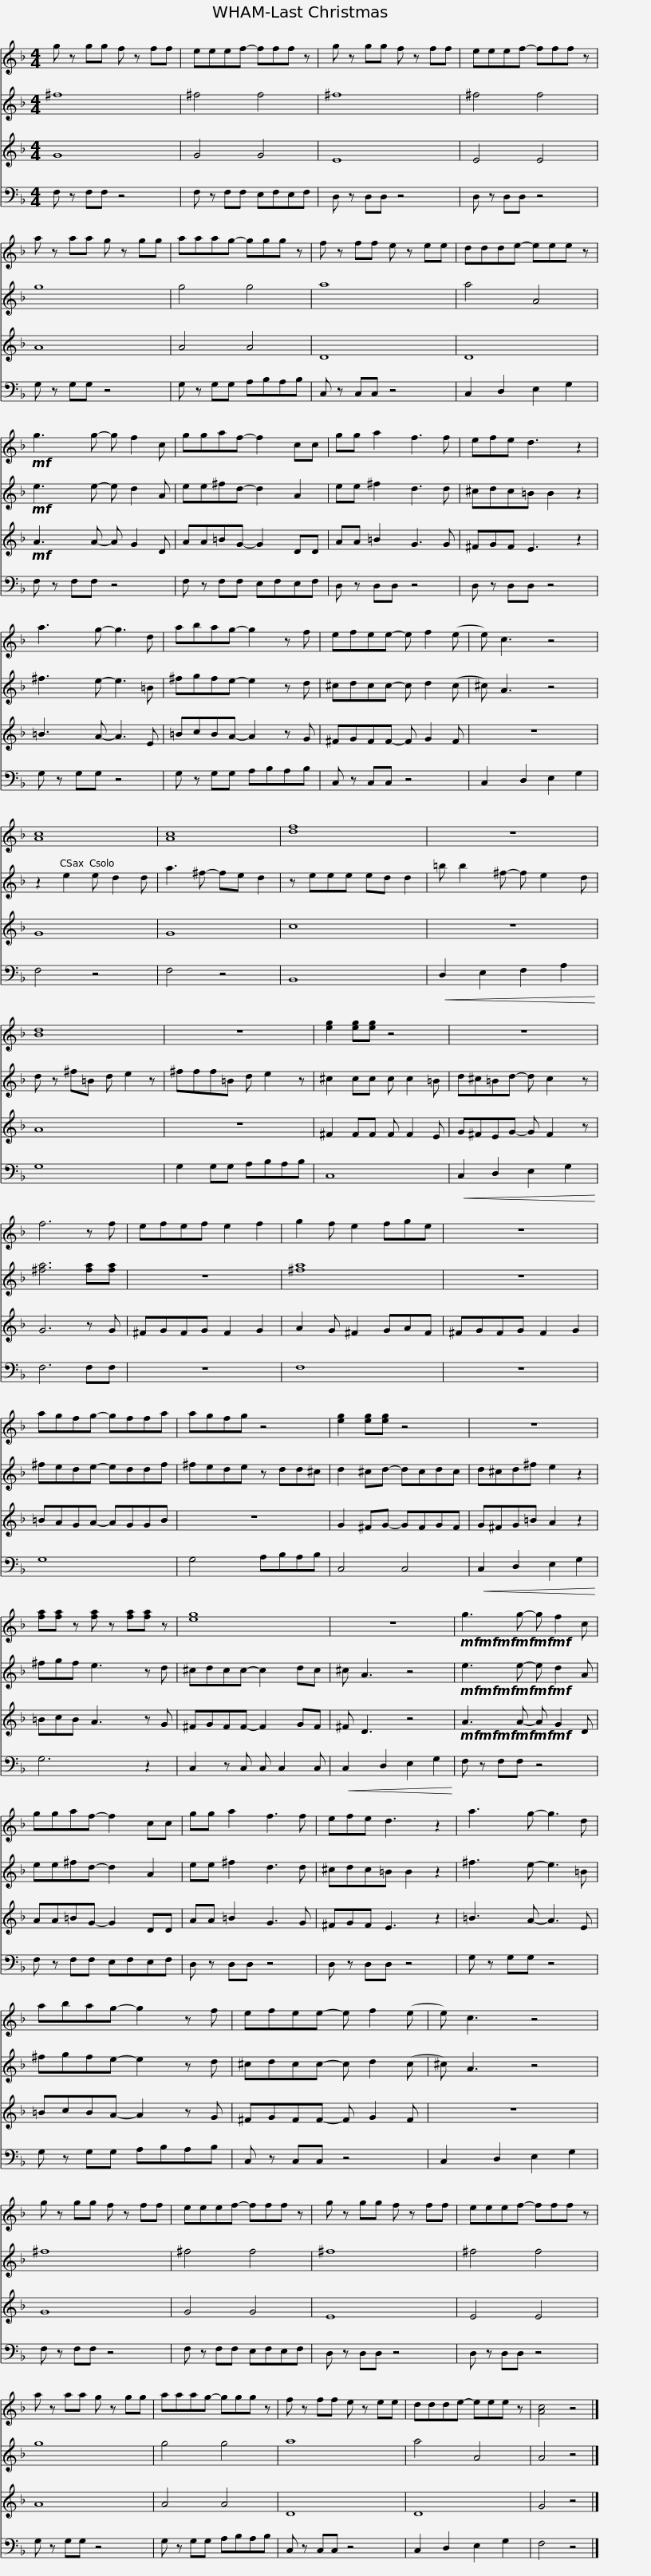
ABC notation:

X:1
%%score 1 2 3 4
L:1/8
M:4/4
I:linebreak $
K:F
V:1 treble
V:2 treble transpose=-9
V:3 treble transpose=-2
V:4 bass
V:1
 g z gg f z ff | eeef- fff z | g z gg f z ff | eeef- fff z |$ a z aa g z gg | %5
 aaag- ggg z | f z ff e z ee | ddde- eee z |$!mf! g3 g- g f2 c | ggaf- f2 cc | %10
 gg a2 f3 f | efe d3 z2 | a3 g- g3 d |$ abag- g2 z f | efee- e f2 (e | %15
 e) c3 z4 | [Ac]8 | [Ac]8 |$ [df]8 | z8 | %20
 [Bd]8 | z8 | [eg]2 [eg][eg] z4 |$ z8 | f6 z f | %25
 efef e2 f2 | g2 f e2 fge | z8 |$ agfg- gffa | agfg z4 | %30
 [eg]2 [eg][eg] z4 | z8 |$ [fa][fa] z [fa] z [fa][fa] z | [eg]8 | z8 | %35
!mf!!mf!!mf!!mf!!mf!!mf! g3 g- g f2 c |$ ggaf- f2 cc | gg a2 f3 f | efe d3 z2 | a3 g- g3 d | %40
 abag- g2 z f |$ efee- e f2 (e | e) c3 z4 | g z gg f z ff | eeef- fff z | %45
 g z gg f z ff |$ eeef- fff z | a z aa g z gg | aaag- ggg z | f z ff e z ee |$ %50
 ddde- eee z | [Ac]4 z4 |] %52
V:2
 ^f8 | ^f4 f4 | ^f8 | ^f4 f4 |$ g8 | %5
 g4 g4 | a8 | a4 A4 |$!mf! e3 e- e d2 A | ee^fd- d2 A2 | %10
 ee ^f2 d3 d | ^cdc=B B2 z2 | ^f3 e- e3 =B |$ ^fgfe- e2 z d | ^cdcc- c d2 (c | %15
 ^c) A3 z4 | z2 e2 e d2 d | a3 ^f- fe d2 |$ z eee ed d2 | =b b2 ^f- f e2 d | %20
 d z ^f=B d e2 z | ^fff=B d e2 z | ^c2 cc c c2 =B |$ d^c=Bd- d c2 z | [^fa]6 [fa][fa] | %25
 z8 | [^fa]8 | z8 |$ ^fede- eddf | ^fede z dd^c | %30
 d2 ^cd- dcdc | d^cd^f e2 z2 |$ ^fgf e3 z d | ^cdcc- c2 dc | ^c A3 z4 | %35
!mf!!mf!!mf!!mf!!mf!!mf! e3 e- e d2 A |$ ee^fd- d2 A2 | ee ^f2 d3 d | ^cdc=B B2 z2 | ^f3 e- e3 =B | %40
 ^fgfe- e2 z d |$ ^cdcc- c d2 (c | ^c) A3 z4 | ^f8 | ^f4 f4 | %45
 ^f8 |$ ^f4 f4 | g8 | g4 g4 | a8 |$ %50
 a4 A4 | A4 z4 |] %52
V:3
 G8 | G4 G4 | E8 | E4 E4 |$ A8 | %5
 A4 A4 | D8 | D8 |$!mf! A3 A- A G2 D | AA=BG- G2 DD | %10
 AA =B2 G3 G | ^FGF E3 z2 | =B3 A- A3 E |$ =BcBA- A2 z G | ^FGFF- F G2 F | %15
 z8 | G8 | G8 |$ c8 | z8 | %20
 A8 | z8 | ^F2 FF F F2 E |$ G^FEG- G F2 z | G6 z G | %25
 ^FGFG F2 G2 | A2 G ^F2 GAF | ^FGFG F2 G2 |$ =BAGA- AGGB | z8 | %30
 G2 ^FG- GFGF | G^FG=B A2 z2 |$ =BcB A3 z G | ^FGFF- F2 GF | ^F D3 z4 | %35
!mf!!mf!!mf!!mf!!mf!!mf! A3 A- A G2 D |$ AA=BG- G2 DD | AA =B2 G3 G | ^FGF E3 z2 | =B3 A- A3 E | %40
 =BcBA- A2 z G |$ ^FGFF- F G2 F | z8 | G8 | G4 G4 | %45
 E8 |$ E4 E4 | A8 | A4 A4 | D8 |$ %50
 D8 | G4 z4 |] %52
V:4
 F, z F,F, z4 | F, z F,F, E,F,E,F, | D, z D,D, z4 | D, z D,D, z4 |$ G, z G,G, z4 | %5
 G, z G,G, A,B,A,B, | C, z C,C, z4 | C,2 D,2 E,2 G,2 |$ F, z F,F, z4 | F, z F,F, E,F,E,F, | %10
 D, z D,D, z4 | D, z D,D, z4 | G, z G,G, z4 |$ G, z G,G, A,B,A,B, | C, z C,C, z4 | %15
 C,2 D,2 E,2 G,2 | F,4 z4 | F,4 z4 |$ B,,8 |!<(! D,2 E,2 F,2 A,2!<)! | %20
 G,8 | G,2 G,G, A,B,A,B, | C,8 |$!<(! C,2 D,2 E,2 G,2!<)! | F,6 F,F, | %25
 z8 | F,8 | z8 |$ G,8 | G,4 A,B,A,B, | %30
 C,4 C,4 |!<(! C,2 D,2 E,2 G,2!<)! |$ G,6 z2 | C,2 z C, C, C,2 C, |!<(! C,2 D,2 E,2 G,2!<)! | %35
 F, z F,F, z4 |$ F, z F,F, E,F,E,F, | D, z D,D, z4 | D, z D,D, z4 | G, z G,G, z4 | %40
 G, z G,G, A,B,A,B, |$ C, z C,C, z4 | C,2 D,2 E,2 G,2 | F, z F,F, z4 | F, z F,F, E,F,E,F, | %45
 D, z D,D, z4 |$ D, z D,D, z4 | G, z G,G, z4 | G, z G,G, A,B,A,B, | C, z C,C, z4 |$ %50
 C,2 D,2 E,2 G,2 | F,4 z4 |] %52
